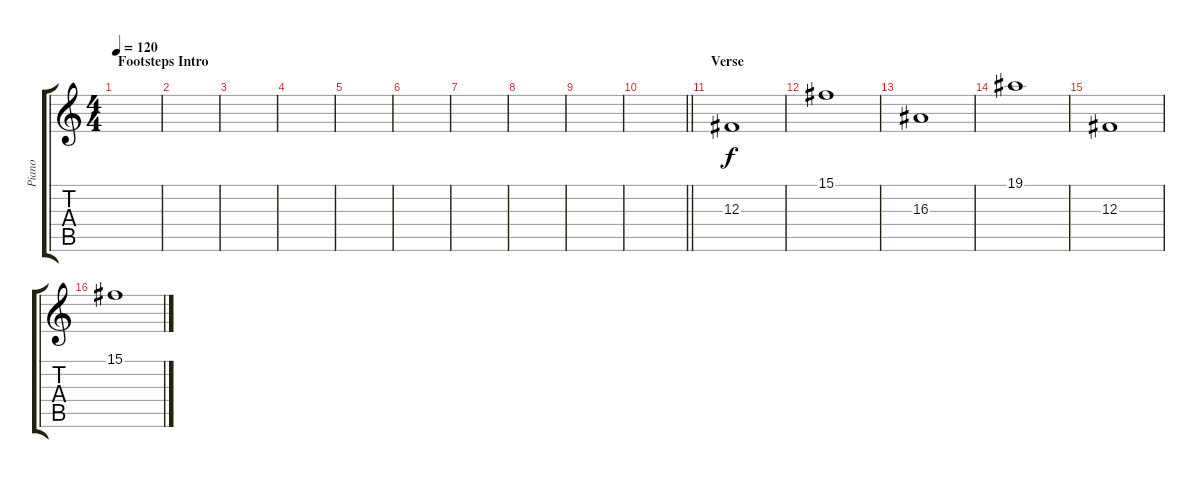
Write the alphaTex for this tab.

\track ("Piano" "Piano") {instrument acousticgrandpiano}
\staff {score tabs}
\tuning (Eb4 Bb3 Gb3 Db3 Ab2 Eb2) {hide}
\ts (4 4)
\section ("" "Footsteps Intro")
\tempo 120
\clef g2
\ks c
|
|
|
|
|
|
|
|
|
\barLineRight lightlight
|
\section ("" "Verse")
12.3.1 |
15.1.1 |
16.3.1 |
19.1.1 |
12.3.1 |
15.1.1
